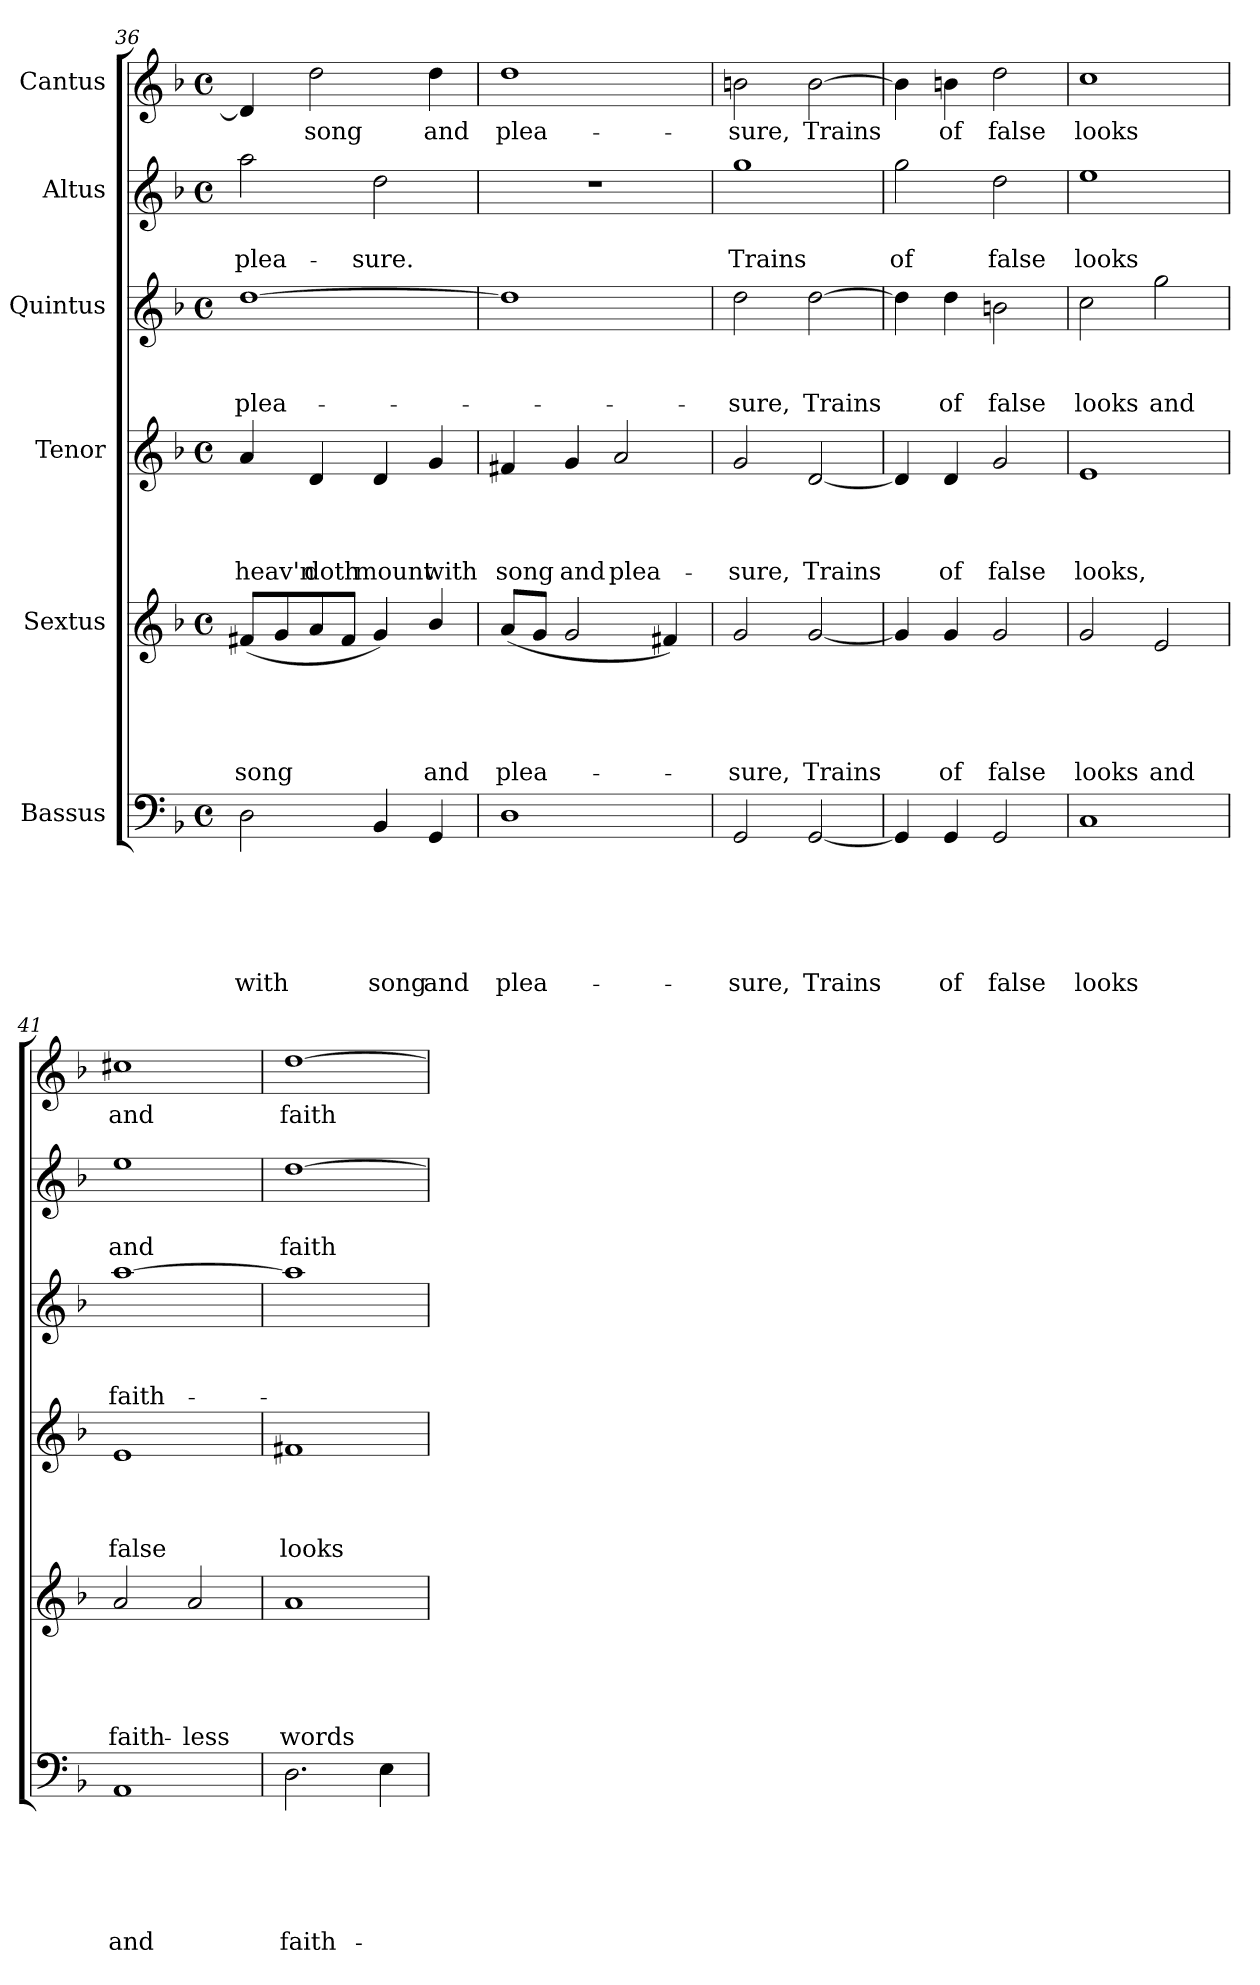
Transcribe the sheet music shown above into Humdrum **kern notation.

**kern	**text	**text	**text	**text	**text	**text	**kern	**text	**text	**text	**text	**text	**kern	**text	**text	**text	**text	**kern	**text	**text	**text	**kern	**text	**text	**kern	**text
*part6	*part6	*part6	*part6	*part6	*part6	*part6	*part5	*part5	*part5	*part5	*part5	*part5	*part4	*part4	*part4	*part4	*part4	*part3	*part3	*part3	*part3	*part2	*part2	*part2	*part1	*part1
*staff6	*staff6	*staff6	*staff6	*staff6	*staff6	*staff6	*staff5	*staff5	*staff5	*staff5	*staff5	*staff5	*staff4	*staff4	*staff4	*staff4	*staff4	*staff3	*staff3	*staff3	*staff3	*staff2	*staff2	*staff2	*staff1	*staff1
*I"Bassus	*	*	*	*	*	*	*I"Sextus	*	*	*	*	*	*I"Tenor	*	*	*	*	*I"Quintus	*	*	*	*I"Altus	*	*	*I"Cantus	*
*clefF4	*	*	*	*	*	*	*clefG2	*	*	*	*	*	*clefG2	*	*	*	*	*clefG2	*	*	*	*clefG2	*	*	*clefG2	*
*k[b-]	*	*	*	*	*	*	*k[b-]	*	*	*	*	*	*k[b-]	*	*	*	*	*k[b-]	*	*	*	*k[b-]	*	*	*k[b-]	*
*F:	*	*	*	*	*	*	*F:	*	*	*	*	*	*F:	*	*	*	*	*F:	*	*	*	*F:	*	*	*F:	*
*M4/4	*	*	*	*	*	*	*M4/4	*	*	*	*	*	*M4/4	*	*	*	*	*M4/4	*	*	*	*M4/4	*	*	*M4/4	*
*met(c)	*	*	*	*	*	*	*met(c)	*	*	*	*	*	*met(c)	*	*	*	*	*met(c)	*	*	*	*met(c)	*	*	*met(c)	*
=36	=36	=36	=36	=36	=36	=36	=36	=36	=36	=36	=36	=36	=36	=36	=36	=36	=36	=36	=36	=36	=36	=36	=36	=36	=36	=36
!	!	!	!	!	!	!LO:LY:b	!	!	!	!	!	!LO:LY:b	!	!	!	!	!LO:LY:b	!	!	!	!LO:LY:b	!	!	!LO:LY:b	!	!
2D\	.	.	.	.	.	with	(<8f#X/L	.	.	.	.	song	4a/	.	.	.	heav'n	[>1dd	.	.	plea-	2aa\	.	plea-	4d/]	.
.	.	.	.	.	.	.	8g/	.	.	.	.	.	.	.	.	.	.	.	.	.	.	.	.	.	.	.
!	!	!	!	!	!	!	!	!	!	!	!	!	!	!	!	!	!LO:LY:b	!	!	!	!	!	!	!	!	!LO:LY:b
.	.	.	.	.	.	.	8a/	.	.	.	.	.	4d/	.	.	.	doth	.	.	.	.	.	.	.	2dd\	song
.	.	.	.	.	.	.	8f#/J	.	.	.	.	.	.	.	.	.	.	.	.	.	.	.	.	.	.	.
!	!	!	!	!	!	!LO:LY:b	!	!	!	!	!	!	!	!	!	!	!LO:LY:b	!	!	!	!	!	!	!LO:LY:b	!	!
4BB-/	.	.	.	.	.	song	4g/)	.	.	.	.	.	4d/	.	.	.	mount	.	.	.	.	2dd\	.	-sure.	.	.
!	!	!	!	!	!	!LO:LY:b	!	!	!	!	!	!LO:LY:b	!	!	!	!	!LO:LY:b	!	!	!	!	!	!	!	!	!LO:LY:b
4GG/	.	.	.	.	.	and	4b-/	.	.	.	.	and	4g/	.	.	.	with	.	.	.	.	.	.	.	4dd\	and
=37	=37	=37	=37	=37	=37	=37	=37	=37	=37	=37	=37	=37	=37	=37	=37	=37	=37	=37	=37	=37	=37	=37	=37	=37	=37	=37
!	!	!	!	!	!	!LO:LY:b	!	!	!	!	!	!LO:LY:b	!	!	!	!	!LO:LY:b	!	!	!	!	!	!	!	!	!LO:LY:b
1D	.	.	.	.	.	plea-	(<8a/L	.	.	.	.	plea-	4f#X/	.	.	.	song	1dd]	.	.	.	1r	.	.	1dd	plea-
.	.	.	.	.	.	.	8g/J	.	.	.	.	.	.	.	.	.	.	.	.	.	.	.	.	.	.	.
!	!	!	!	!	!	!	!	!	!	!	!	!	!	!	!	!	!LO:LY:b	!	!	!	!	!	!	!	!	!
.	.	.	.	.	.	.	2g/	.	.	.	.	.	4g/	.	.	.	and	.	.	.	.	.	.	.	.	.
!	!	!	!	!	!	!	!	!	!	!	!	!	!	!	!	!	!LO:LY:b	!	!	!	!	!	!	!	!	!
.	.	.	.	.	.	.	.	.	.	.	.	.	2a/	.	.	.	plea-	.	.	.	.	.	.	.	.	.
.	.	.	.	.	.	.	4f#X/)	.	.	.	.	.	.	.	.	.	.	.	.	.	.	.	.	.	.	.
=38	=38	=38	=38	=38	=38	=38	=38	=38	=38	=38	=38	=38	=38	=38	=38	=38	=38	=38	=38	=38	=38	=38	=38	=38	=38	=38
!	!	!	!	!	!	!LO:LY:b	!	!	!	!	!	!LO:LY:b	!	!	!	!	!LO:LY:b	!	!	!	!LO:LY:b	!	!	!LO:LY:b	!	!LO:LY:b
2GG/	.	.	.	.	.	-sure,	2g/	.	.	.	.	-sure,	2g/	.	.	.	-sure,	2dd\	.	.	-sure,	1gg	.	Trains	2bn\	-sure,
!	!	!	!	!	!	!LO:LY:b	!	!	!	!	!	!LO:LY:b	!	!	!	!	!LO:LY:b	!	!	!	!LO:LY:b	!	!	!	!	!LO:LY:b
[<2GG/	.	.	.	.	.	Trains	[<2g/	.	.	.	.	Trains	[<2d/	.	.	.	Trains	[<2dd\	.	.	Trains	.	.	.	[>2b\	Trains
!!LO:PB:g=z
=39	=39	=39	=39	=39	=39	=39	=39	=39	=39	=39	=39	=39	=39	=39	=39	=39	=39	=39	=39	=39	=39	=39	=39	=39	=39	=39
!	!	!	!	!	!	!	!	!	!	!	!	!	!	!	!	!	!	!	!	!	!	!	!	!LO:LY:b	!	!
4GG/]	.	.	.	.	.	.	4g/]	.	.	.	.	.	4d/]	.	.	.	.	4dd\]	.	.	.	2gg\	.	of	4bn\]	.
!	!	!	!	!	!	!LO:LY:b	!	!	!	!	!	!LO:LY:b	!	!	!	!	!LO:LY:b	!	!	!	!LO:LY:b	!	!	!	!	!LO:LY:b
4GG/	.	.	.	.	.	of	4g/	.	.	.	.	of	4d/	.	.	.	of	4dd\	.	.	of	.	.	.	4b\	of
!	!	!	!	!	!	!LO:LY:b	!	!	!	!	!	!LO:LY:b	!	!	!	!	!LO:LY:b	!	!	!	!LO:LY:b	!	!	!LO:LY:b	!	!LO:LY:b
2GG/	.	.	.	.	.	false	2g/	.	.	.	.	false	2g/	.	.	.	false	2bn\	.	.	false	2dd\	.	false	2dd\	false
=40	=40	=40	=40	=40	=40	=40	=40	=40	=40	=40	=40	=40	=40	=40	=40	=40	=40	=40	=40	=40	=40	=40	=40	=40	=40	=40
!	!	!	!	!	!	!LO:LY:b	!	!	!	!	!	!LO:LY:b	!	!	!	!	!LO:LY:b	!	!	!	!LO:LY:b	!	!	!LO:LY:b	!	!LO:LY:b
1C	.	.	.	.	.	looks	2g/	.	.	.	.	looks	1e	.	.	.	looks,	2cc\	.	.	looks	1ee	.	looks	1cc	looks
!	!	!	!	!	!	!	!	!	!	!	!	!LO:LY:b	!	!	!	!	!	!	!	!	!LO:LY:b	!	!	!	!	!
.	.	.	.	.	.	.	2e/	.	.	.	.	and	.	.	.	.	.	2gg\	.	.	and	.	.	.	.	.
=41	=41	=41	=41	=41	=41	=41	=41	=41	=41	=41	=41	=41	=41	=41	=41	=41	=41	=41	=41	=41	=41	=41	=41	=41	=41	=41
!	!	!	!	!	!	!LO:LY:b	!	!	!	!	!	!LO:LY:b	!	!	!	!	!LO:LY:b	!	!	!	!LO:LY:b	!	!	!LO:LY:b	!	!LO:LY:b
1AA	.	.	.	.	.	and	2a/	.	.	.	.	faith-	1e	.	.	.	false	[>1aa	.	.	faith-	1ee	.	and	1cc#X	and
!	!	!	!	!	!	!	!	!	!	!	!	!LO:LY:b	!	!	!	!	!	!	!	!	!	!	!	!	!	!
.	.	.	.	.	.	.	2a/	.	.	.	.	-less	.	.	.	.	.	.	.	.	.	.	.	.	.	.
=42	=42	=42	=42	=42	=42	=42	=42	=42	=42	=42	=42	=42	=42	=42	=42	=42	=42	=42	=42	=42	=42	=42	=42	=42	=42	=42
!	!	!	!	!	!	!LO:LY:b	!	!	!	!	!	!LO:LY:b	!	!	!	!	!LO:LY:b	!	!	!	!	!	!	!LO:LY:b	!	!LO:LY:b
2.D\	.	.	.	.	.	faith-	1a	.	.	.	.	words	1f#X	.	.	.	looks	1aa]	.	.	.	[>1dd	.	faith-	[>1dd	faith-
4E\	.	.	.	.	.	.	.	.	.	.	.	.	.	.	.	.	.	.	.	.	.	.	.	.	.	.
=	=	=	=	=	=	=	=	=	=	=	=	=	=	=	=	=	=	=	=	=	=	=	=	=	=	=
*-	*-	*-	*-	*-	*-	*-	*-	*-	*-	*-	*-	*-	*-	*-	*-	*-	*-	*-	*-	*-	*-	*-	*-	*-	*-	*-
